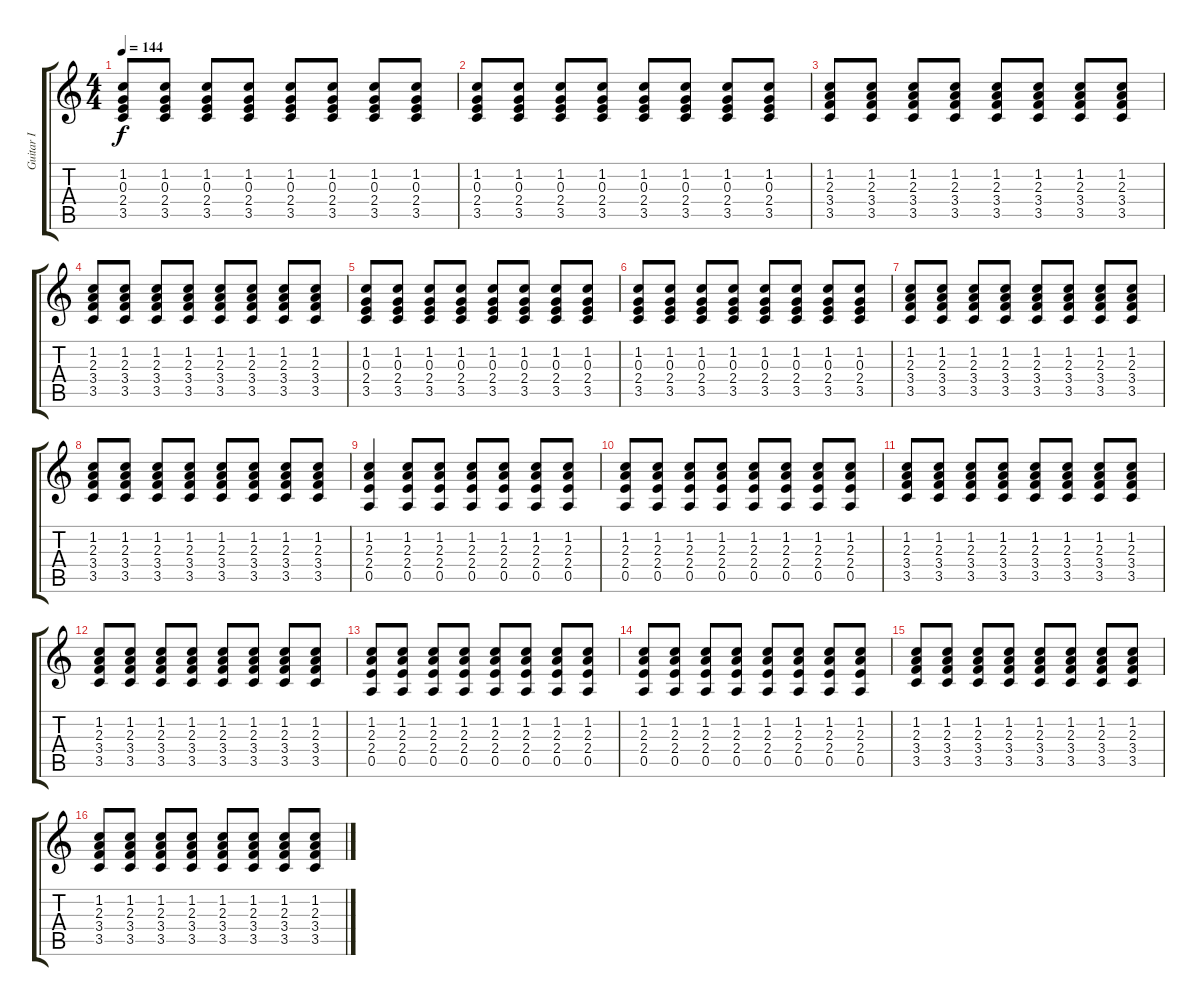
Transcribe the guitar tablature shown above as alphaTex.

\track ("Guitar I" "Guitar I") {instrument acousticguitarsteel}
\staff {score tabs}
\tuning (E4 B3 G3 D3 A2 E2) {hide}
\ts (4 4)
\tempo 144
\clef g2
\ks c
(1.2 0.3 2.4 3.5).8{dy f} (1.2 0.3 2.4 3.5).8 (1.2 0.3 2.4 3.5).8 (1.2 0.3 2.4 3.5).8 (1.2 0.3 2.4 3.5).8 (1.2 0.3 2.4 3.5).8 (1.2 0.3 2.4 3.5).8 (1.2 0.3 2.4 3.5).8 |
(1.2 0.3 2.4 3.5).8 (1.2 0.3 2.4 3.5).8 (1.2 0.3 2.4 3.5).8 (1.2 0.3 2.4 3.5).8 (1.2 0.3 2.4 3.5).8 (1.2 0.3 2.4 3.5).8 (1.2 0.3 2.4 3.5).8 (1.2 0.3 2.4 3.5).8 |
(1.2 2.3 3.4 3.5).8 (1.2 2.3 3.4 3.5).8 (1.2 2.3 3.4 3.5).8 (1.2 2.3 3.4 3.5).8 (1.2 2.3 3.4 3.5).8 (1.2 2.3 3.4 3.5).8 (1.2 2.3 3.4 3.5).8 (1.2 2.3 3.4 3.5).8 |
(1.2 2.3 3.4 3.5).8 (1.2 2.3 3.4 3.5).8 (1.2 2.3 3.4 3.5).8 (1.2 2.3 3.4 3.5).8 (1.2 2.3 3.4 3.5).8 (1.2 2.3 3.4 3.5).8 (1.2 2.3 3.4 3.5).8 (1.2 2.3 3.4 3.5).8 |
(1.2 0.3 2.4 3.5).8 (1.2 0.3 2.4 3.5).8 (1.2 0.3 2.4 3.5).8 (1.2 0.3 2.4 3.5).8 (1.2 0.3 2.4 3.5).8 (1.2 0.3 2.4 3.5).8 (1.2 0.3 2.4 3.5).8 (1.2 0.3 2.4 3.5).8 |
(1.2 0.3 2.4 3.5).8 (1.2 0.3 2.4 3.5).8 (1.2 0.3 2.4 3.5).8 (1.2 0.3 2.4 3.5).8 (1.2 0.3 2.4 3.5).8 (1.2 0.3 2.4 3.5).8 (1.2 0.3 2.4 3.5).8 (1.2 0.3 2.4 3.5).8 |
(1.2 2.3 3.4 3.5).8 (1.2 2.3 3.4 3.5).8 (1.2 2.3 3.4 3.5).8 (1.2 2.3 3.4 3.5).8 (1.2 2.3 3.4 3.5).8 (1.2 2.3 3.4 3.5).8 (1.2 2.3 3.4 3.5).8 (1.2 2.3 3.4 3.5).8 |
(1.2 2.3 3.4 3.5).8 (1.2 2.3 3.4 3.5).8 (1.2 2.3 3.4 3.5).8 (1.2 2.3 3.4 3.5).8 (1.2 2.3 3.4 3.5).8 (1.2 2.3 3.4 3.5).8 (1.2 2.3 3.4 3.5).8 (1.2 2.3 3.4 3.5).8 |
(1.2 2.3 2.4 0.5).4 (1.2 2.3 2.4 0.5).8 (1.2 2.3 2.4 0.5).8 (1.2 2.3 2.4 0.5).8 (1.2 2.3 2.4 0.5).8 (1.2 2.3 2.4 0.5).8 (1.2 2.3 2.4 0.5).8 |
(1.2 2.3 2.4 0.5).8 (1.2 2.3 2.4 0.5).8 (1.2 2.3 2.4 0.5).8 (1.2 2.3 2.4 0.5).8 (1.2 2.3 2.4 0.5).8 (1.2 2.3 2.4 0.5).8 (1.2 2.3 2.4 0.5).8 (1.2 2.3 2.4 0.5).8 |
(1.2 2.3 3.4 3.5).8 (1.2 2.3 3.4 3.5).8 (1.2 2.3 3.4 3.5).8 (1.2 2.3 3.4 3.5).8 (1.2 2.3 3.4 3.5).8 (1.2 2.3 3.4 3.5).8 (1.2 2.3 3.4 3.5).8 (1.2 2.3 3.4 3.5).8 |
(1.2 2.3 3.4 3.5).8 (1.2 2.3 3.4 3.5).8 (1.2 2.3 3.4 3.5).8 (1.2 2.3 3.4 3.5).8 (1.2 2.3 3.4 3.5).8 (1.2 2.3 3.4 3.5).8 (1.2 2.3 3.4 3.5).8 (1.2 2.3 3.4 3.5).8 |
(1.2 2.3 2.4 0.5).8 (1.2 2.3 2.4 0.5).8 (1.2 2.3 2.4 0.5).8 (1.2 2.3 2.4 0.5).8 (1.2 2.3 2.4 0.5).8 (1.2 2.3 2.4 0.5).8 (1.2 2.3 2.4 0.5).8 (1.2 2.3 2.4 0.5).8 |
(1.2 2.3 2.4 0.5).8 (1.2 2.3 2.4 0.5).8 (1.2 2.3 2.4 0.5).8 (1.2 2.3 2.4 0.5).8 (1.2 2.3 2.4 0.5).8 (1.2 2.3 2.4 0.5).8 (1.2 2.3 2.4 0.5).8 (1.2 2.3 2.4 0.5).8 |
(1.2 2.3 3.4 3.5).8 (1.2 2.3 3.4 3.5).8 (1.2 2.3 3.4 3.5).8 (1.2 2.3 3.4 3.5).8 (1.2 2.3 3.4 3.5).8 (1.2 2.3 3.4 3.5).8 (1.2 2.3 3.4 3.5).8 (1.2 2.3 3.4 3.5).8 |
(1.2 2.3 3.4 3.5).8 (1.2 2.3 3.4 3.5).8 (1.2 2.3 3.4 3.5).8 (1.2 2.3 3.4 3.5).8 (1.2 2.3 3.4 3.5).8 (1.2 2.3 3.4 3.5).8 (1.2 2.3 3.4 3.5).8 (1.2 2.3 3.4 3.5).8
